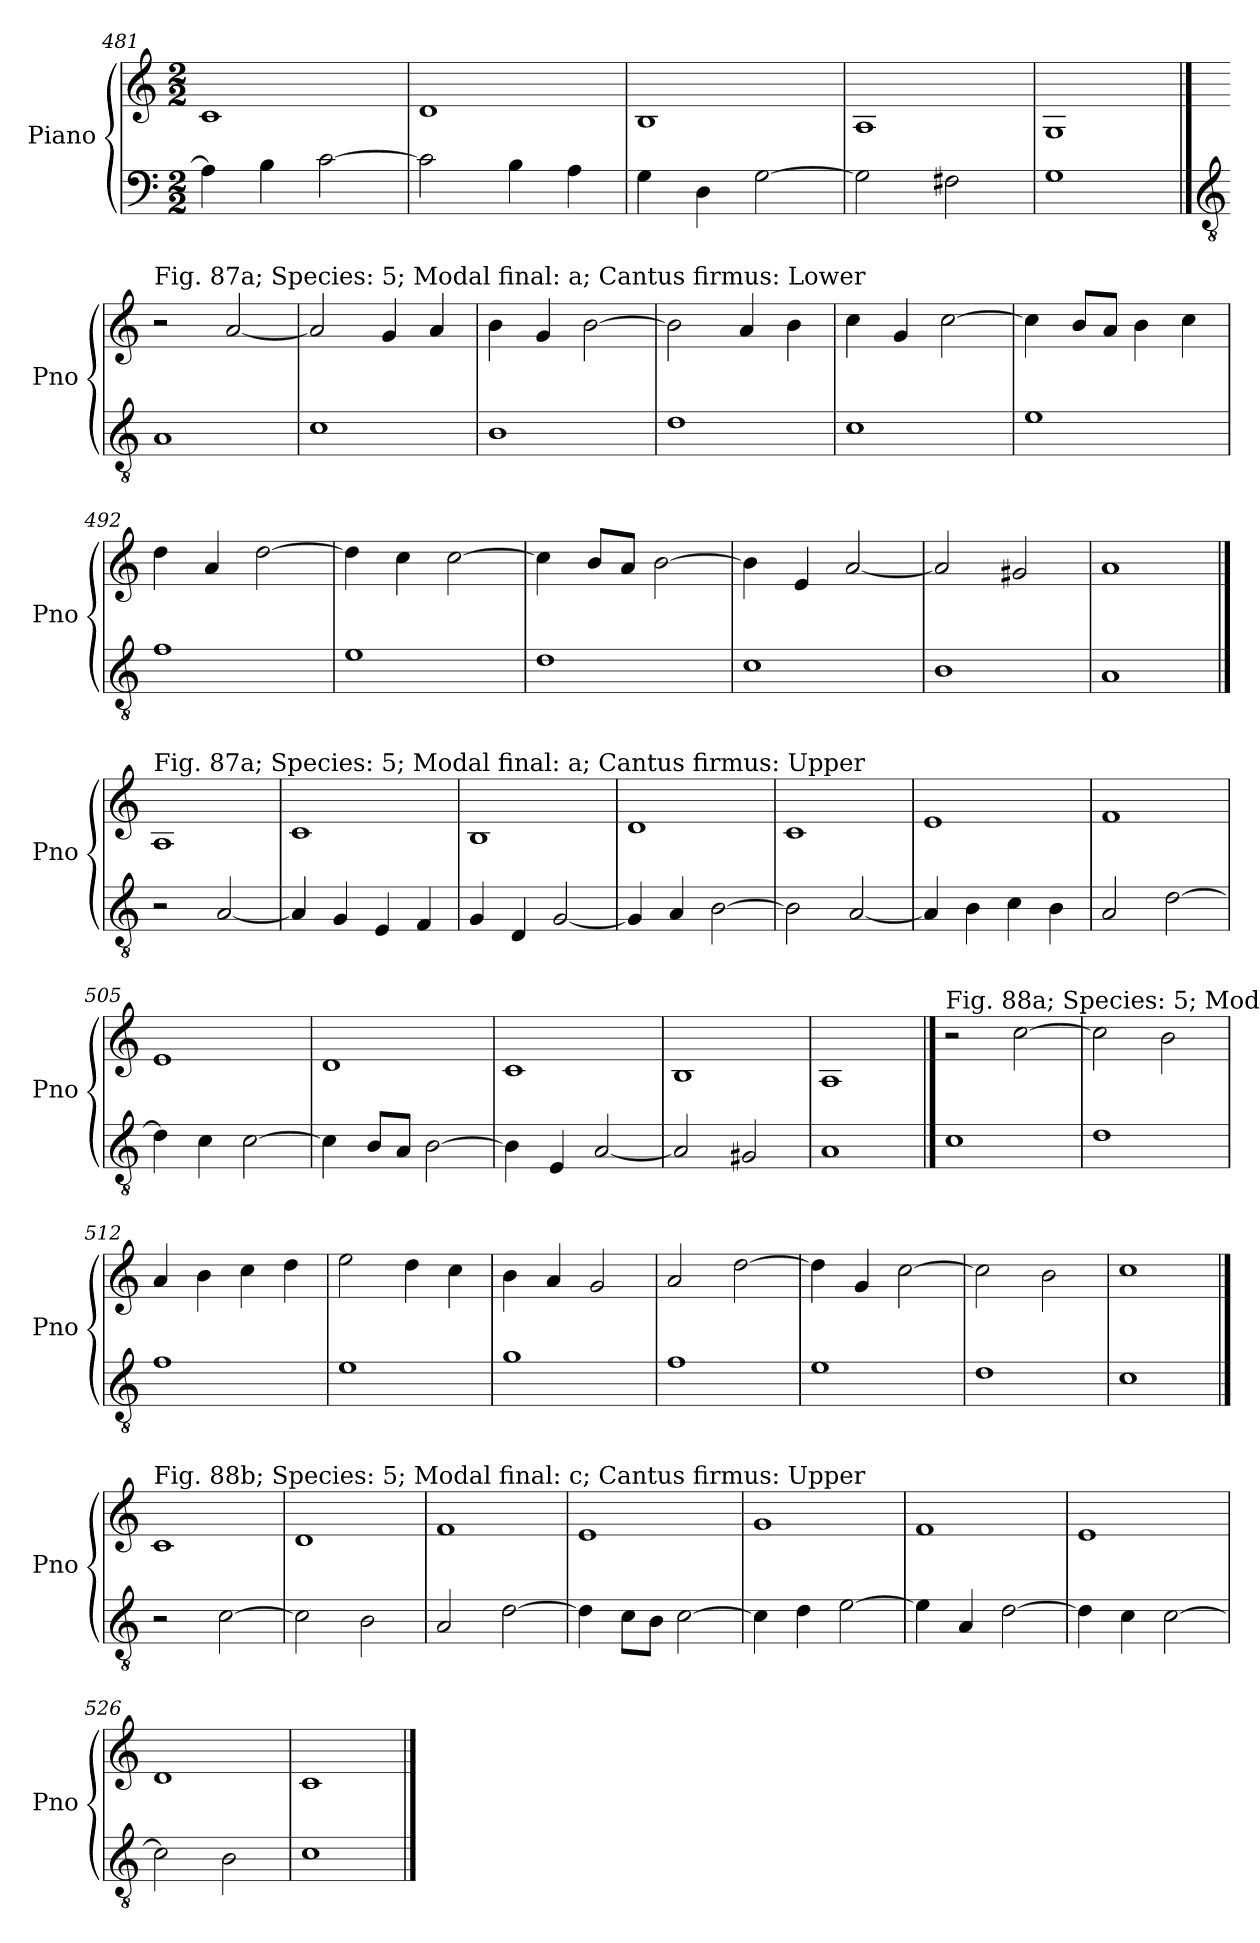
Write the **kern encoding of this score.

**kern	**kern
*part2	*part1
*staff2	*staff1
*I"Piano	*I"Piano
*I'Pno	*I'Pno
*clefF4	*clefG2
*k[]	*k[]
*M2/2	*M2/2
=481	=481
4A\]	1c
4B\	.
[2c\	.
=482	=482
2c\]	1d
4B\	.
4A\	.
=483	=483
4G\	1B
4D\	.
[2G\	.
=484	=484
2G\]	1A
2F#X\	.
=485	=485
1G	1G
!!LO:LB:g=z
==486	==486
*clefGv2	*
!	!LO:TX:a:t=Fig. 87a; Species&colon; 5; Modal final&colon; a; Cantus firmus&colon; Lower
1A	2r
.	[2a/
=487	=487
1c	2a/]
.	4g/
.	4a/
=488	=488
1B	4b\
.	4g/
.	[2b\
=489	=489
1d	2b\]
.	4a/
.	4b\
=490	=490
1c	4cc\
.	4g/
.	[2cc\
=491	=491
1e	4cc\]
.	8b/L
.	8a/J
.	4b\
.	4cc\
!!LO:LB:g=z
=492	=492
1f	4dd\
.	4a/
.	[2dd\
=493	=493
1e	4dd\]
.	4cc\
.	[2cc\
=494	=494
1d	4cc\]
.	8b/L
.	8a/J
.	[2b\
=495	=495
1c	4b\]
.	4e/
.	[2a/
=496	=496
1B	2a/]
.	2g#X/
=497	=497
1A	1a
!!LO:LB:g=z
==498	==498
!	!LO:TX:a:t=Fig. 87a; Species&colon; 5; Modal final&colon; a; Cantus firmus&colon; Upper
2r	1A
[2A/	.
=499	=499
4A/]	1c
4G/	.
4E/	.
4F/	.
=500	=500
4G/	1B
4D/	.
[2G/	.
=501	=501
4G/]	1d
4A/	.
[2B\	.
=502	=502
2B\]	1c
[2A/	.
=503	=503
4A/]	1e
4B\	.
4c\	.
4B\	.
!!LO:LB:g=z
=504	=504
2A/	1f
[2d\	.
=505	=505
4d\]	1e
4c\	.
[2c\	.
=506	=506
4c\]	1d
8B/L	.
8A/J	.
[2B\	.
=507	=507
4B\]	1c
4E/	.
[2A/	.
=508	=508
2A/]	1B
2G#X/	.
=509	=509
1A	1A
!!LO:PB:g=z
==510	==510
!	!LO:TX:a:t=Fig. 88a; Species&colon; 5; Modal final&colon; c; Cantus firmus&colon; Lower
1c	2r
.	[2cc\
=511	=511
1d	2cc\]
.	2b\
=512	=512
1f	4a/
.	4b\
.	4cc\
.	4dd\
=513	=513
1e	2ee\
.	4dd\
.	4cc\
!!LO:LB:g=z
=514	=514
1g	4b\
.	4a/
.	2g/
=515	=515
1f	2a/
.	[2dd\
=516	=516
1e	4dd\]
.	4g/
.	[2cc\
=517	=517
1d	2cc\]
.	2b\
=518	=518
1c	1cc
!!LO:LB:g=z
==519	==519
!	!LO:TX:a:t=Fig. 88b; Species&colon; 5; Modal final&colon; c; Cantus firmus&colon; Upper
2r	1c
[2c\	.
=520	=520
2c\]	1d
2B\	.
=521	=521
2A/	1f
[2d\	.
=522	=522
4d\]	1e
8c\L	.
8B\J	.
[2c\	.
=523	=523
4c\]	1g
4d\	.
[2e\	.
!!LO:LB:g=z
=524	=524
4e\]	1f
4A/	.
[2d\	.
=525	=525
4d\]	1e
4c\	.
[2c\	.
=526	=526
2c\]	1d
2B\	.
=527	=527
1c	1c
==	==
*-	*-
